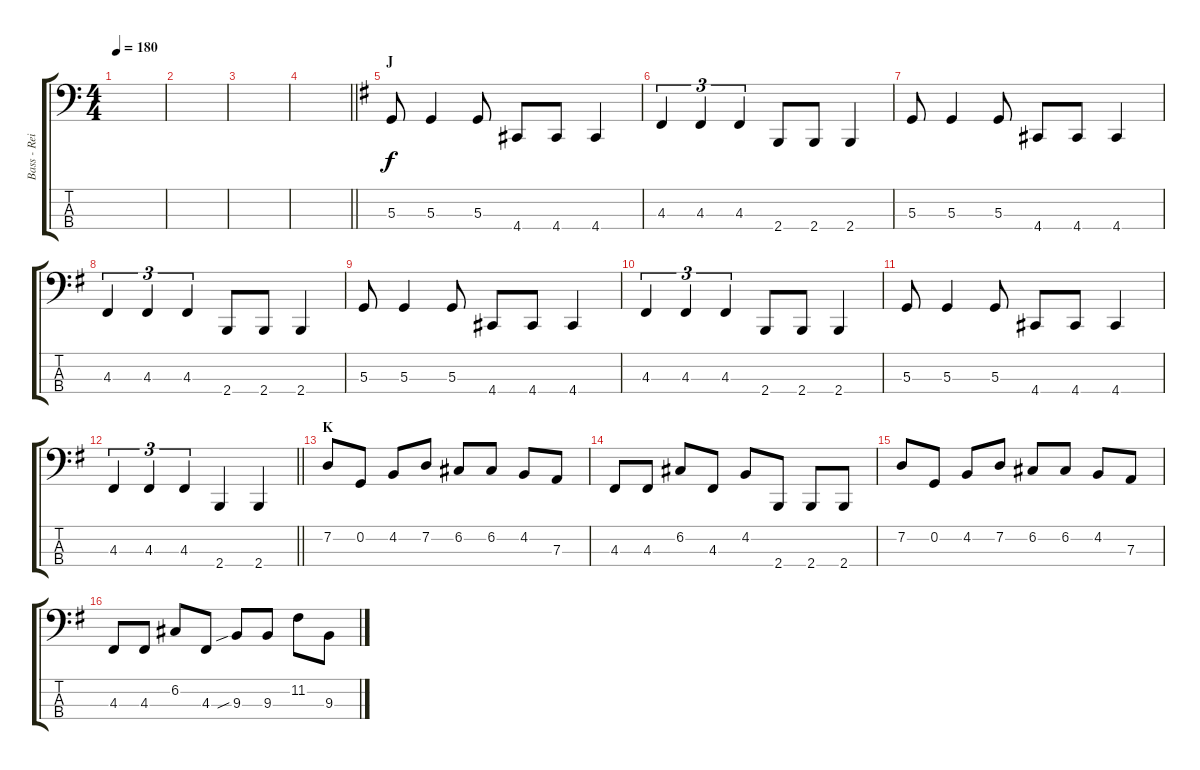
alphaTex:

\track ("Bass - Reita" "Bass - Rei") {instrument electricbasspick}
\staff {score tabs}
\tuning (C2 G1 D1 A0) {hide}
\ts (4 4)
\tempo 180
\clef f4
\ks c
|
|
|
\barLineRight lightlight
|
\section ("" "J")
\ks g
5.3.8 5.3.4 5.3.8 4.4.8 4.4.8 4.4.4 |
4.3.4{tu (3 2)} 4.3.4{tu (3 2)} 4.3.4{tu (3 2)} 2.4.8 2.4.8 2.4.4 |
5.3.8 5.3.4 5.3.8 4.4.8 4.4.8 4.4.4 |
4.3.4{tu (3 2)} 4.3.4{tu (3 2)} 4.3.4{tu (3 2)} 2.4.8 2.4.8 2.4.4 |
5.3.8 5.3.4 5.3.8 4.4.8 4.4.8 4.4.4 |
4.3.4{tu (3 2)} 4.3.4{tu (3 2)} 4.3.4{tu (3 2)} 2.4.8 2.4.8 2.4.4 |
5.3.8 5.3.4 5.3.8 4.4.8 4.4.8 4.4.4 |
\barLineRight lightlight
4.3.4{tu (3 2)} 4.3.4{tu (3 2)} 4.3.4{tu (3 2)} 2.4.4 2.4.4 |
\section ("" "K")
7.2.8 0.2.8 4.2.8 7.2.8 6.2.8 6.2.8 4.2.8 7.3.8 |
4.3.8 4.3.8 6.2.8 4.3.8 4.2.8 2.4.8 2.4.8 2.4.8 |
7.2.8 0.2.8 4.2.8 7.2.8 6.2.8 6.2.8 4.2.8 7.3.8 |
4.3.8 4.3.8 6.2.8 4.3.8 9.3{sib}.8 9.3.8 11.2.8 9.3.8
